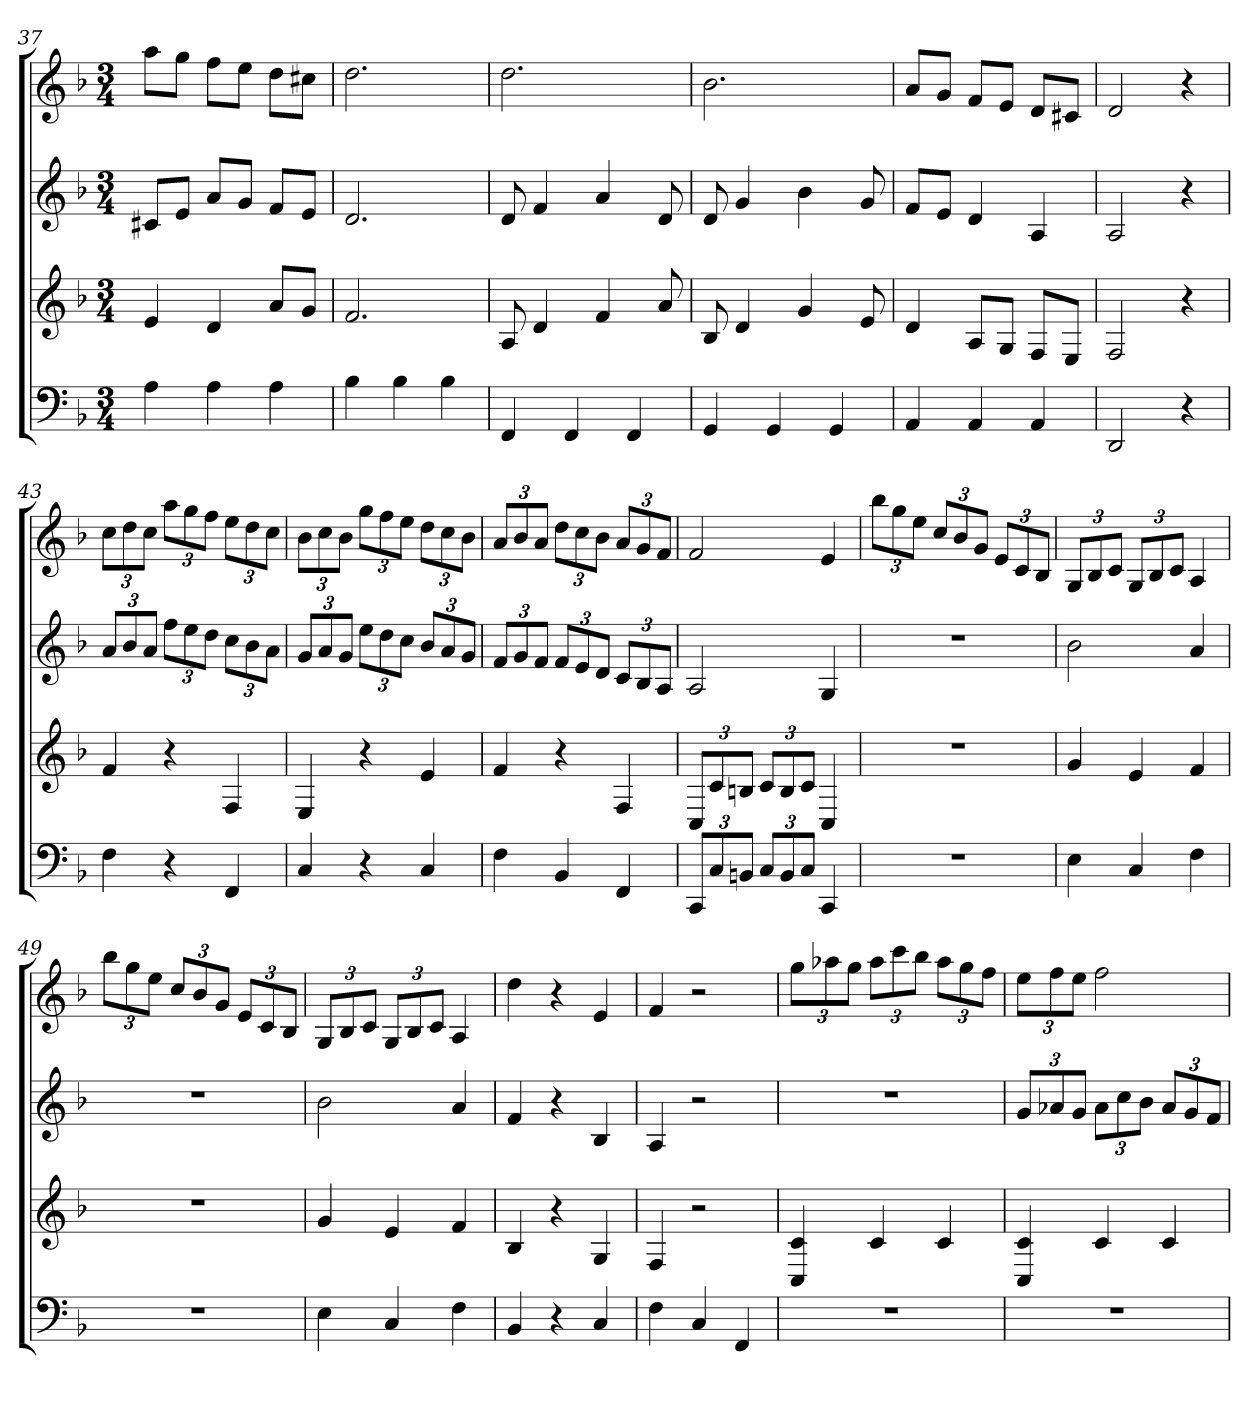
**kern	**kern	**kern	**kern
*part4	*part3	*part2	*part1
*staff4	*staff3	*staff2	*staff1
*k[b-]	*k[b-]	*k[b-]	*k[b-]
*F:	*F:	*F:	*F:
*M3/4	*M3/4	*M3/4	*M3/4
=37	=37	=37	=37
4A	4e	8c#XL	8aaL
.	.	8eJ	8ggJ
4A	4d	8aL	8ffL
.	.	8gJ	8eeJ
4A	8aL	8fL	8ddL
.	8gJ	8eJ	8cc#XJ
=38	=38	=38	=38
4B-	2.f	2.d	2.dd
4B-	.	.	.
4B-	.	.	.
=39	=39	=39	=39
4FF	8A	8d	2.dd
.	4d	4f	.
4FF	.	.	.
.	4f	4a	.
4FF	.	.	.
.	8a	8d	.
=40	=40	=40	=40
4GG	8B-	8d	2.b-
.	4d	4g	.
4GG	.	.	.
.	4g	4b-	.
4GG	.	.	.
.	8e	8g	.
=41	=41	=41	=41
4AA	4d	8fL	8aL
.	.	8eJ	8gJ
4AA	8AL	4d	8fL
.	8GJ	.	8eJ
4AA	8FL	4A	8dL
.	8EJ	.	8c#XJ
=42	=42	=42	=42
2DD	2F	2A	2d
4r	4r	4r	4r
=43	=43	=43	=43
4F	4f	12aL	12ccL
.	.	12b-	12dd
.	.	12aJ	12ccJ
4r	4r	12ffL	12aaL
.	.	12ee	12gg
.	.	12ddJ	12ffJ
4FF	4F	12ccL	12eeL
.	.	12b-	12dd
.	.	12aJ	12ccJ
=44	=44	=44	=44
4C	4E	12gL	12b-L
.	.	12a	12cc
.	.	12gJ	12b-J
4r	4r	12eeL	12ggL
.	.	12dd	12ff
.	.	12ccJ	12eeJ
4C	4e	12b-L	12ddL
.	.	12a	12cc
.	.	12gJ	12b-J
=45	=45	=45	=45
4F	4f	12fL	12aL
.	.	12g	12b-
.	.	12fJ	12aJ
4BB-	4r	12fL	12ddL
.	.	12e	12cc
.	.	12dJ	12b-J
4FF	4F	12cL	12aL
.	.	12B-	12g
.	.	12AJ	12fJ
=46	=46	=46	=46
12CCL	12CL	2A	2f
12C	12c	.	.
12BBnJ	12BnJ	.	.
12CL	12cL	.	.
12BB	12B	.	.
12CJ	12cJ	.	.
4CC	4C	4G	4e
=47	=47	=47	=47
2.r	2.r	2.r	12bb-L
.	.	.	12gg
.	.	.	12eeJ
.	.	.	12ccL
.	.	.	12b-
.	.	.	12gJ
.	.	.	12eL
.	.	.	12c
.	.	.	12B-J
=48	=48	=48	=48
4E	4g	2b-	12GL
.	.	.	12B-
.	.	.	12cJ
4C	4e	.	12GL
.	.	.	12B-
.	.	.	12cJ
4F	4f	4a	4A
=49	=49	=49	=49
2.r	2.r	2.r	12bb-L
.	.	.	12gg
.	.	.	12eeJ
.	.	.	12ccL
.	.	.	12b-
.	.	.	12gJ
.	.	.	12eL
.	.	.	12c
.	.	.	12B-J
=50	=50	=50	=50
4E	4g	2b-	12GL
.	.	.	12B-
.	.	.	12cJ
4C	4e	.	12GL
.	.	.	12B-
.	.	.	12cJ
4F	4f	4a	4A
=51	=51	=51	=51
4BB-	4B-	4f	4dd
4r	4r	4r	4r
4C	4G	4B-	4e
=52	=52	=52	=52
4F	4F	4A	4f
4C	2r	2r	2r
4FF	.	.	.
=53	=53	=53	=53
2.r	4C 4c	2.r	12ggL
.	.	.	12aa-X
.	.	.	12ggJ
.	4c	.	12aa-L
.	.	.	12ccc
.	.	.	12bb-J
.	4c	.	12aa-L
.	.	.	12gg
.	.	.	12ffJ
=54	=54	=54	=54
2.r	4C 4c	12gL	12eeL
.	.	12a-X	12ff
.	.	12gJ	12eeJ
.	4c	12a-L	2ff
.	.	12cc	.
.	.	12b-J	.
.	4c	12a-L	.
.	.	12g	.
.	.	12fJ	.
=	=	=	=
*-	*-	*-	*-
